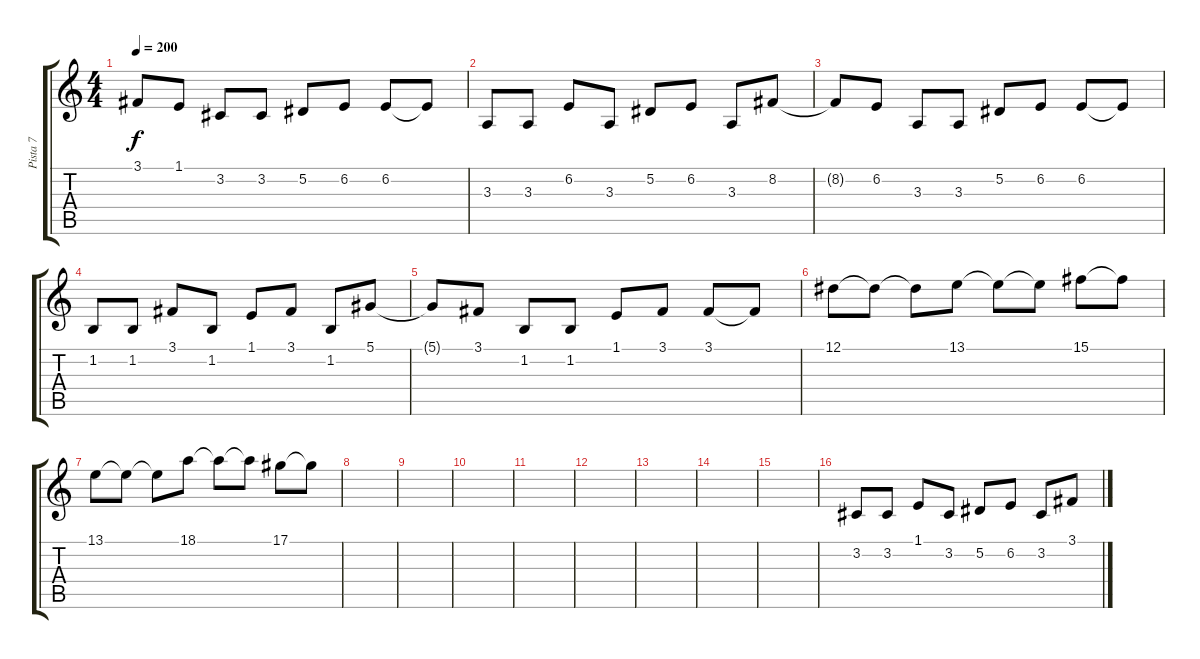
\track ("Pista 7" "Pista 7") {instrument lead6voice}
\staff {score tabs}
\tuning (Eb4 Bb3 Gb3 Db3 Ab2 Eb2) {hide}
\ts (4 4)
\tempo 200
\clef g2
\ks c
3.1{t}.8{dy f} 1.1.8 3.2.8 3.2.8 5.2.8 6.2.8 6.2.8 6.2{t}.8 |
3.3.8 3.3.8 6.2.8 3.3.8 5.2.8 6.2.8 3.3.8 8.2.8 |
8.2{t}.8 6.2.8 3.3.8 3.3.8 5.2.8 6.2.8 6.2.8 6.2{t}.8 |
1.2.8 1.2.8 3.1.8 1.2.8 1.1.8 3.1.8 1.2.8 5.1.8 |
5.1{t}.8 3.1.8 1.2.8 1.2.8 1.1.8 3.1.8 3.1.8 3.1{t}.8 |
12.1.8 12.1{t}.8 12.1{t}.8 13.1.8 13.1{t}.8 13.1{t}.8 15.1.8 15.1{t}.8 |
13.1.8 13.1{t}.8 13.1{t}.8 18.1.8 18.1{t}.8 18.1{t}.8 17.1.8 17.1{t}.8 |
|
|
|
|
|
|
|
|
3.2.8 3.2.8 1.1.8 3.2.8 5.2.8 6.2.8 3.2.8 3.1.8
